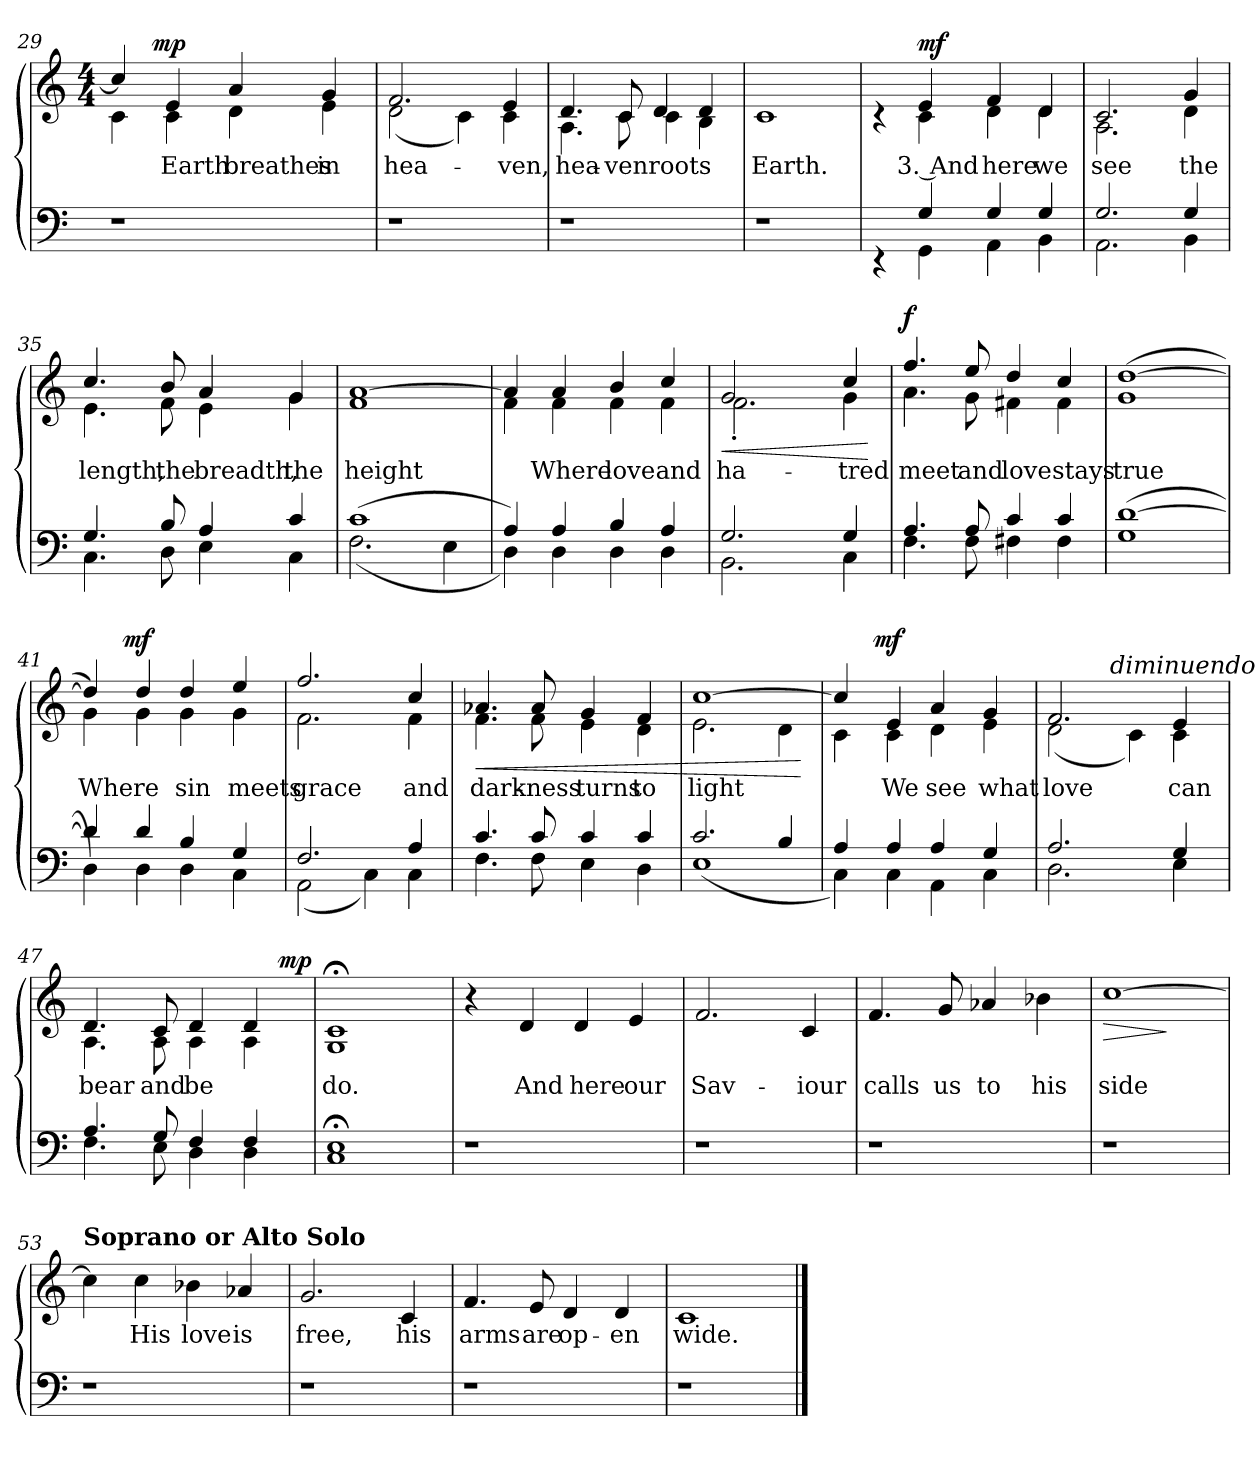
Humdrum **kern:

**kern	**kern	**text	**dynam
*part2	*part1	*part1	*part1
*staff2	*staff1	*staff1	*staff1
!!LO:LB:g=z
*clefF4	*clefG2	*	*
*k[]	*k[]	*	*
*C:	*C:	*	*
*	*M4/4	*	*
=29	=29	=29	=29
*	*^	*	*
*	*	*^	*	*
1r	4cc/]	4c\	8..ryy	.	.
!	!	!	!	!	!LO:DY:a
.	.	.	2ryy	.	mp
!	!	!	!	!LO:LY:b	!
.	4e/	4c\	.	Earth	.
!	!	!	!	!LO:LY:b	!
.	4a/	4d\	.	breathes	.
.	.	.	4ryy	.	.
!	!	!	!	!LO:LY:b	!
.	4g/	4e\	.	in	.
.	.	.	32ryy	.	.
=30	=30	=30	=30	=30	=30
!	!	!	!	!LO:LY:b	!
*	*	*v	*v	*	*
1r	2.f/	(<2d\	hea-	.
.	.	4c\)	.	.
!	!	!	!LO:LY:b	!
.	4e/	4c\	-ven,	.
=31	=31	=31	=31	=31
!	!	!	!LO:LY:b	!
1r	4.d/	4.A\	hea-	.
!	!	!	!LO:LY:b	!
.	8c/	8c\	-ven	.
!	!	!	!LO:LY:b	!
.	4d/	4c\	roots	.
!	!	!	!LO:LY:b	!
.	4d/	4B\	.	.
=32	=32	=32	=32	=32
!	!	!	!LO:LY:b	!
*	*v	*v	*	*
1r	1c	Earth.	.
!!LO:LB:g=z
=33	=33	=33	=33
*^	*^	*	*
4ryy	4rEE	4ryy	4rc	.	.
!	!	!	!	!LO:LY:b:rj	!LO:DY:a
4G/	4GG\	4e/	4c\	3. And	mf
!	!	!	!	!LO:LY:b	!
4G/	4AA\	4f/	4d\	here	.
!	!	!	!	!LO:LY:b	!
4G/	4BB\	4d/	4d\	we	.
=34	=34	=34	=34	=34	=34
!	!	!	!	!LO:LY:b	!
2.G/	2.AA\	2.c/	2.A\	see	.
!	!	!	!	!LO:LY:b	!
4G/	4BB\	4g/	4d\	the	.
=35	=35	=35	=35	=35	=35
!	!	!	!	!LO:LY:b	!
4.G/	4.C\	4.cc/	4.e\	length,	.
!	!	!	!	!LO:LY:b	!
8B/	8D\	8b/	8f\	the	.
!	!	!	!	!LO:LY:b	!
4A/	4E\	4a/	4e\	breadth,	.
!	!	!	!	!LO:LY:b	!
4c/	4C\	4g/	4g\	the	.
=36	=36	=36	=36	=36	=36
!	!	!	!	!LO:LY:b	!
*	*	*v	*v	*	*
(>1c	(<2.F\	1f [<1a	height	.
.	4E\	.	.	.
!!LO:LB:g=z
=37	=37	=37	=37	=37
*	*	*^	*	*
4A/)	4D\)	4a/]	4f\	.	.
!	!	!	!	!LO:LY:b	!
4A/	4D\	4a/	4f\	Where	.
!	!	!	!	!LO:LY:b	!
4B/	4D\	4b/	4f\	love	.
!	!	!	!	!LO:LY:b	!
4A/	4D\	4cc/	4f\	and	.
=38	=38	=38	=38	=38	=38
!	!	!	!	!LO:LY:b	!LO:HP:b
2.G/	2.BB\	2g/	2.f'<\	ha-	<
.	.	4ryy	.	.	.
!	!	!	!	!LO:LY:b	!
4G/	4C\	4cc/	4g\	-tred	.
*v	*v	*	*	*	*
*	*v	*v	*	*
.	.	.	[
=39	=39	=39	=39
*^	*	*	*
!	!	!	!LO:LY:b	!LO:DY:a
*	*	*^	*	*
4.A/	4.F\	4.ff/	4.a\	meet	f
!	!	!	!	!LO:LY:b	!
8A/	8F\	8ee/	8g\	and	.
!	!	!	!	!LO:LY:b	!
4c/	4F#X\	4dd/	4f#X\	love	.
!	!	!	!	!LO:LY:b	!
4c/	4F#\	4cc/	4f#\	stays	.
=40	=40	=40	=40	=40	=40
!	!	!	!	!LO:LY:b	!
*v	*v	*	*	*	*
*	*v	*v	*	*
(<1G [>1d	(<1g [>1dd	true	.
!!LO:PB:g=z
=41	=41	=41	=41
*^	*	*	*
!	!	!	!LO:LY:b	!
*	*	*^	*	*
*	*	*	*^	*	*
4d/]	4D\)	4dd/]	4g\)	8..ryy	Where	.
!	!	!	!	!	!	!LO:DY:a
.	.	.	.	2ryy	.	mf
4d/	4D\	4dd/	4g\	.	.	.
!	!	!	!	!	!LO:LY:b	!
4B/	4D\	4dd/	4g\	.	sin	.
.	.	.	.	4ryy	.	.
!	!	!	!	!	!LO:LY:b	!
4G/	4C\	4ee/	4g\	.	meets	.
.	.	.	.	32ryy	.	.
=42	=42	=42	=42	=42	=42	=42
!	!	!	!	!	!LO:LY:b	!
*	*	*	*v	*v	*	*
2.F/	(<2AA\	2.ff/	2.f\	grace	.
.	4C\)	.	.	.	.
!	!	!	!	!LO:LY:b	!
4A/	4C\	4cc/	4f\	and	.
=43	=43	=43	=43	=43	=43
!	!	!	!	!LO:LY:b	!LO:HP:b
4.c/	4.F\	4.a-X/	4.f\	dark-	<
!	!	!	!	!LO:LY:b	!
8c/	8F\	8a-/	8f\	-ness	.
!	!	!	!	!LO:LY:b	!
4c/	4E\	4g/	4e\	turns	.
!	!	!	!	!LO:LY:b	!
4c/	4D\	4f/	4d\	to	.
=44	=44	=44	=44	=44	=44
!	!	!	!	!LO:LY:b	!
2.c/	(<1E	[<1cc	2.e\	light	.
4B/	.	.	4d\	.	.
*v	*v	*	*	*	*
*	*v	*v	*	*
.	.	.	[
!!LO:LB:g=z
=45	=45	=45	=45
*^	*^	*	*
*	*	*	*^	*	*
4A/	4C\)	4cc/]	4c\	8..ryy	.	.
!	!	!	!	!	!	!LO:DY:a
.	.	.	.	2ryy	.	mf
!	!	!	!	!	!LO:LY:b	!
4A/	4C\	4e/	4c\	.	We	.
!	!	!	!	!	!LO:LY:b	!
4A/	4AA\	4a/	4d\	.	see	.
.	.	.	.	4ryy	.	.
!	!	!	!	!	!LO:LY:b	!
4G/	4C\	4g/	4e\	.	what	.
.	.	.	.	32ryy	.	.
=46	=46	=46	=46	=46	=46	=46
!	!	!	!	!	!LO:LY:b	!
2.A/	2.D\	2.f/	(<2d\	4..ryy	love	.
!	!	!	!	!LO:TX:a:i:t=diminuendo	!	!
.	.	.	.	2ryy	.	.
.	.	.	4c\)	.	.	.
!	!	!	!	!	!LO:LY:b	!
4G/	4E\	4e/	4c\	.	can	.
.	.	.	.	16ryy	.	.
=47	=47	=47	=47	=47	=47	=47
!	!	!	!	!	!LO:LY:b	!
4.A/	4.F\	4.d/	4.A\	2..ryy	bear	.
!	!	!	!	!	!LO:LY:b	!
8G/	8E\	8c/	8A\	.	and	.
!	!	!	!	!	!LO:LY:b	!
4F/	4D\	4d/	4A\	.	be	.
!	!	!	!	!	!LO:LY:b	!
4F/	4D\	4d/	4A\	.	.	.
!	!	!	!	!	!	!LO:DY:a
.	.	.	.	8ryy	.	mp
=48	=48	=48	=48	=48	=48	=48
!	!	!	!	!	!LO:LY:b	!
*v	*v	*	*	*	*	*
*	*v	*v	*v	*	*
1C;< 1E;<	1G; 1c;	do.	.
!!LO:LB:g=z
=49	=49	=49	=49
1r	4r	.	.
!	!	!LO:LY:b	!
.	4d/	And	.
!	!	!LO:LY:b	!
.	4d/	here	.
!	!	!LO:LY:b	!
.	4e/	our	.
=50	=50	=50	=50
!	!	!LO:LY:b	!
1r	2.f/	Sav-	.
!	!	!LO:LY:b	!
.	4c/	-iour	.
=51	=51	=51	=51
!	!	!LO:LY:b	!
1r	4.f/	calls	.
!	!	!LO:LY:b	!
.	8g/	us	.
!	!	!LO:LY:b	!
.	4a-X/	to	.
!	!	!LO:LY:b	!
.	4b-X\	his	.
=52	=52	=52	=52
!	!	!LO:LY:b	!LO:HP:b
1r	[<1cc	side	>
.	.	.	]
!!LO:LB:g=z
=53	=53	=53	=53
!	!LO:TX:a:B:t=Soprano or Alto Solo	!	!
1r	4cc\]	.	.
!	!	!LO:LY:b	!
.	4cc\	His	.
!	!	!LO:LY:b	!
.	4b-X\	love	.
!	!	!LO:LY:b	!
.	4a-X/	is	.
=54	=54	=54	=54
!	!	!LO:LY:b	!
1r	2.g/	free,	.
!	!	!LO:LY:b	!
.	4c/	his	.
=55	=55	=55	=55
!	!	!LO:LY:b	!
1r	4.f/	arms	.
!	!	!LO:LY:b	!
.	8e/	are	.
!	!	!LO:LY:b	!
.	4d/	op-	.
!	!	!LO:LY:b	!
.	4d/	-en	.
=56	=56	=56	=56
!	!	!LO:LY:b	!
1r	1c	wide.	.
==	==	==	==
*-	*-	*-	*-
